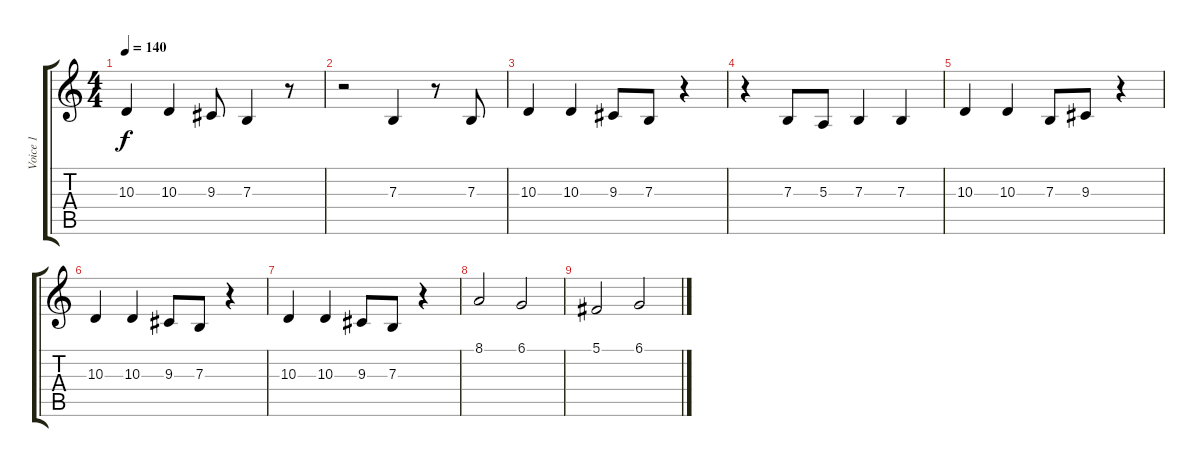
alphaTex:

\track ("Voice 1" "Voice 1") {instrument lead5charang}
\staff {score tabs}
\tuning (Db4 Ab3 E3 B2 Gb2 B1) {hide}
\ts (4 4)
\tempo 140
\clef g2
\ks c
10.3.4{dy f} 10.3.4 9.3.8 7.3.4 r.8 |
r.2 7.3.4 r.8 7.3.8 |
10.3.4 10.3.4 9.3.8 7.3.8 r.4 |
r.4 7.3.8 5.3.8 7.3.4 7.3.4 |
10.3.4 10.3.4 7.3.8 9.3.8 r.4 |
10.3.4 10.3.4 9.3.8 7.3.8 r.4 |
10.3.4 10.3.4 9.3.8 7.3.8 r.4 |
8.1.2 6.1.2 |
5.1.2 6.1.2
